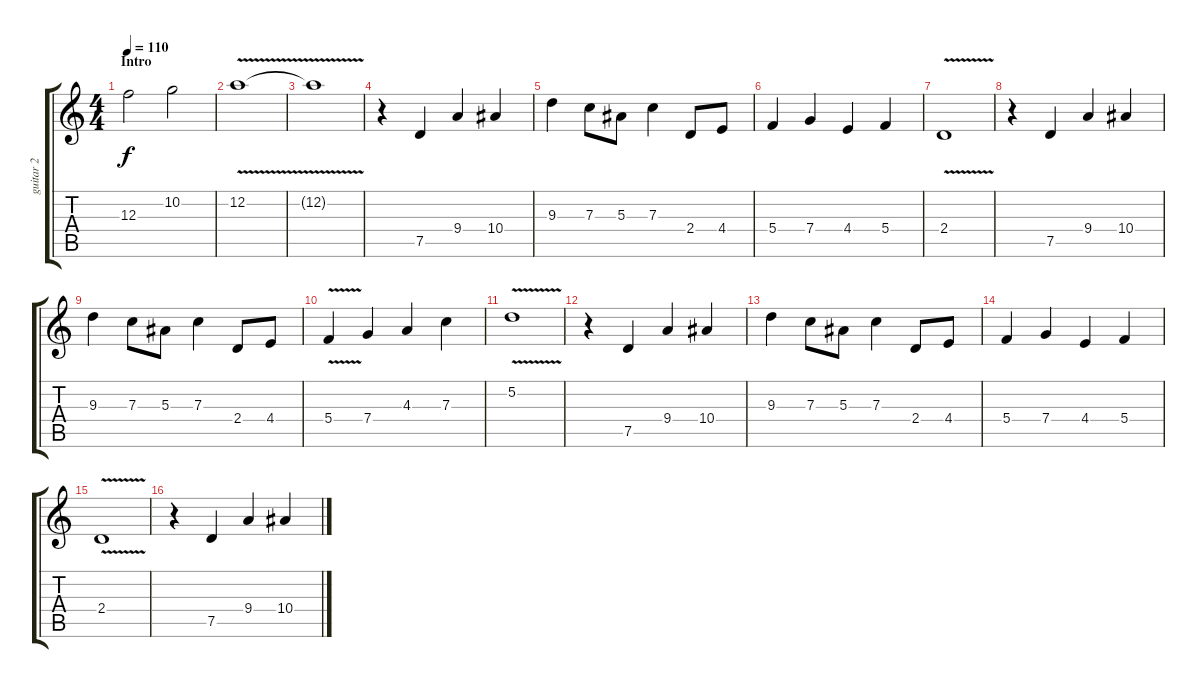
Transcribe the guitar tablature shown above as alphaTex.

\track ("guitar 2" "guitar 2") {instrument distortionguitar}
\staff {score tabs}
\tuning (D4 A3 F3 C3 G2 D2) {hide}
\ts (4 4)
\section ("" "Intro")
\tempo 110
\clef g2
\ks c
12.3.2{dy f instrument distortionguitar} 10.2.2 |
12.2{v}.1 |
12.2{t}.1 |
r.4 7.5.4 9.4.4 10.4.4 |
9.3.4 7.3.8 5.3.8 7.3.4 2.4.8 4.4.8 |
5.4.4 7.4.4 4.4.4 5.4.4 |
2.4{v}.1 |
r.4 7.5.4 9.4.4 10.4.4 |
9.3.4 7.3.8 5.3.8 7.3.4 2.4.8 4.4.8 |
5.4{v}.4 7.4.4 4.3.4 7.3.4 |
5.2{v}.1 |
r.4 7.5.4 9.4.4 10.4.4 |
9.3.4 7.3.8 5.3.8 7.3.4 2.4.8 4.4.8 |
5.4.4 7.4.4 4.4.4 5.4.4 |
2.4{v}.1 |
r.4 7.5.4 9.4.4 10.4.4
